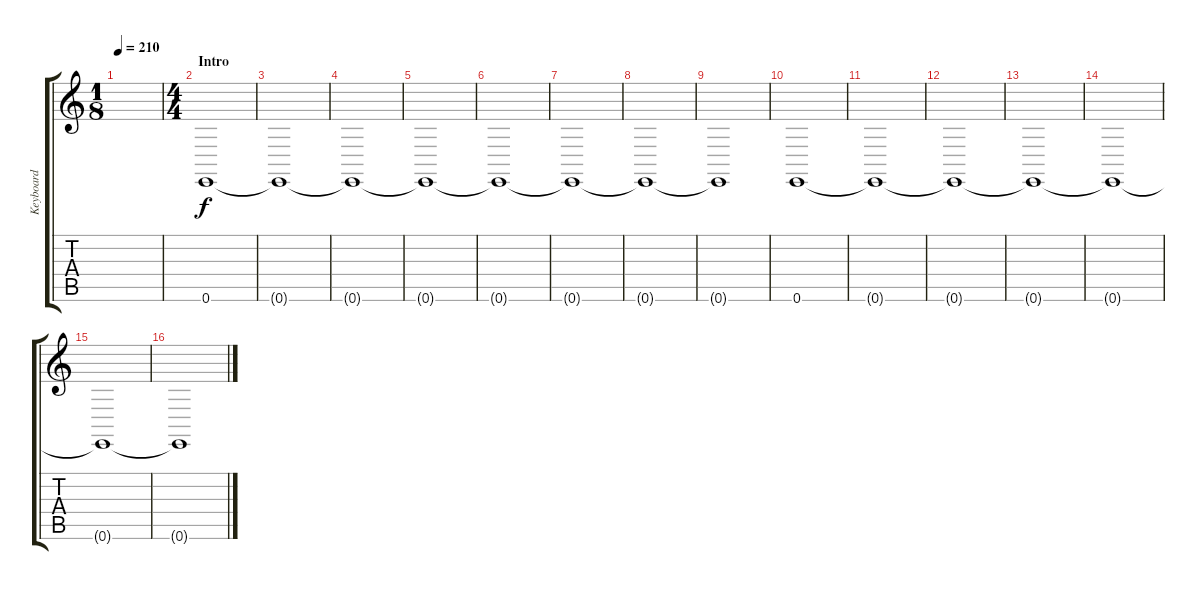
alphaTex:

\track ("Keyboard" "Keyboard") {instrument stringensemble1}
\staff {score tabs}
\tuning (E4 B3 G3 D3 A2 E2) {hide}
\ts (1 8)
\tempo 210
\clef g2
\ks c
|
\ts (4 4)
\section ("" "Intro")
0.6.1 |
0.6{t}.1 |
0.6{t}.1 |
0.6{t}.1 |
0.6{t}.1 |
0.6{t}.1 |
0.6{t}.1 |
0.6{t}.1 |
0.6.1 |
0.6{t}.1 |
0.6{t}.1 |
0.6{t}.1 |
0.6{t}.1 |
0.6{t}.1 |
0.6{t}.1
